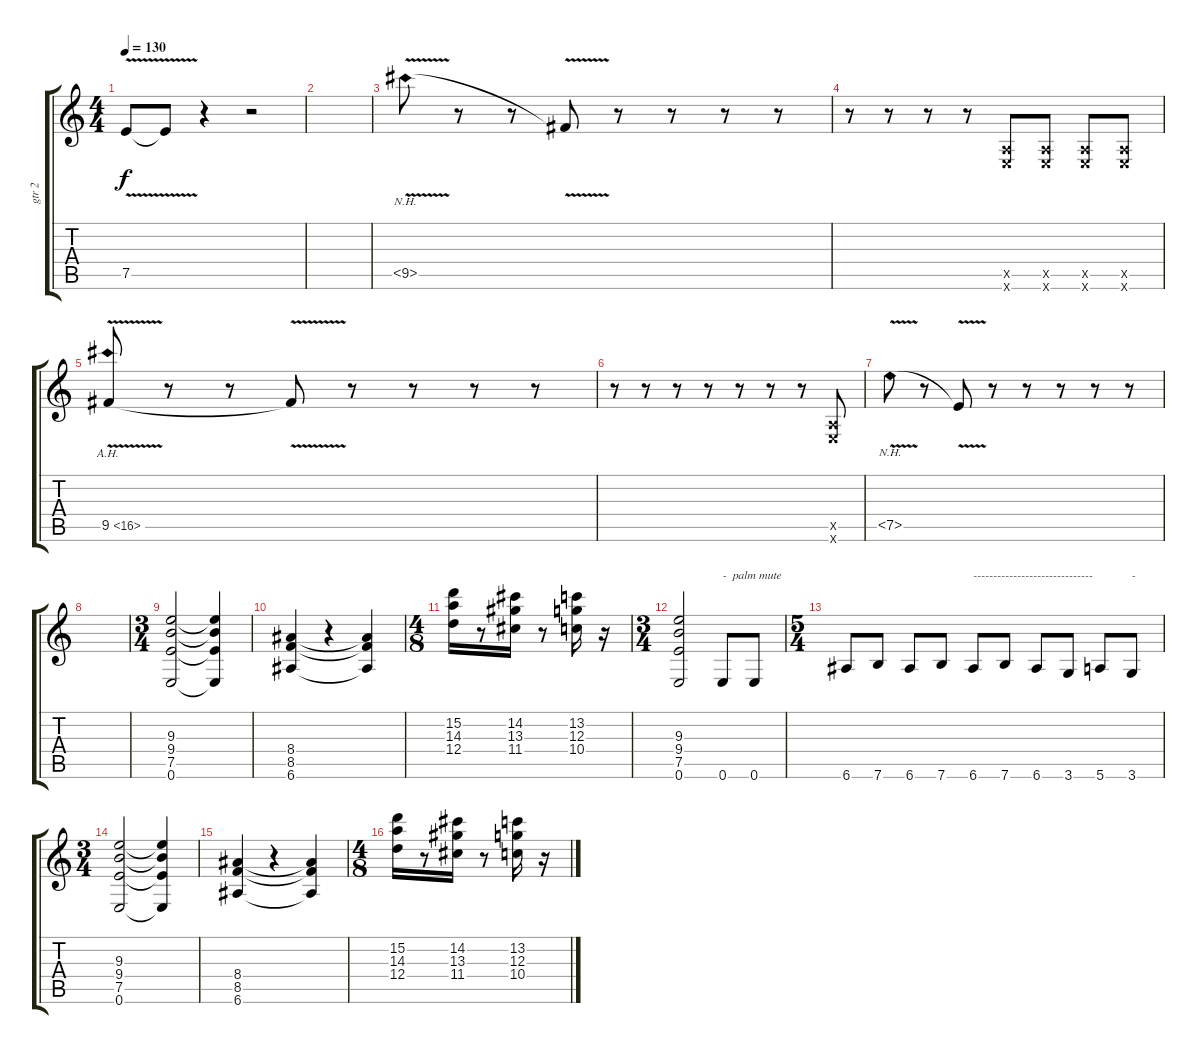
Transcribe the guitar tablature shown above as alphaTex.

\track ("gtr 2" "gtr 2") {instrument distortionguitar}
\staff {score tabs}
\tuning (E4 B3 G3 D3 A2 E2) {hide}
\ts (4 4)
\tempo 130
\clef g2
\ks c
7.5{v}.8{dy f} 7.5{t}.8 r.4 r.2 |
|
9.5{nh v}.8 r.8 r.8 9.5{t}.8 r.8 r.8 r.8 r.8 |
r.8 r.8 r.8 r.8 (0.5{x} 0.6{x}).8 (0.5{x} 0.6{x}).8 (0.5{x} 0.6{x}).8 (0.5{x} 0.6{x}).8 |
9.5{ah 7 v}.8 r.8 r.8 9.5{t}.8 r.8 r.8 r.8 r.8 |
r.8 r.8 r.8 r.8 r.8 r.8 r.8 (0.5{x} 0.6{x}).8 |
7.5{nh v}.8 r.8 7.5{t}.8 r.8 r.8 r.8 r.8 r.8 |
|
\ts (3 4)
(9.3 9.4 7.5 0.6).2 (9.3{t} 9.4{t} 7.5{t} 0.6{t}).4 |
(8.4 8.5 6.6).4 r.4 (8.4{t} 8.5{t} 6.6{t}).4 |
\ts (4 8)
(15.2 14.3 12.4).16 r.8 (14.2 13.3 11.4).16 r.8 (13.2 12.3 10.4).16 r.16 |
\ts (3 4)
(9.3 9.4 7.5 0.6).2 0.6.8{txt "-  palm mute"} 0.6.8 |
\ts (5 4)
6.6.8 7.6.8 6.6.8 7.6.8 6.6.8{txt "------------------------------"} 7.6.8 6.6.8 3.6.8 5.6.8 3.6.8{txt "-"} |
\ts (3 4)
(9.3 9.4 7.5 0.6).2 (9.3{t} 9.4{t} 7.5{t} 0.6{t}).4 |
(8.4 8.5 6.6).4 r.4 (8.4{t} 8.5{t} 6.6{t}).4 |
\ts (4 8)
(15.2 14.3 12.4).16 r.8 (14.2 13.3 11.4).16 r.8 (13.2 12.3 10.4).16 r.16
